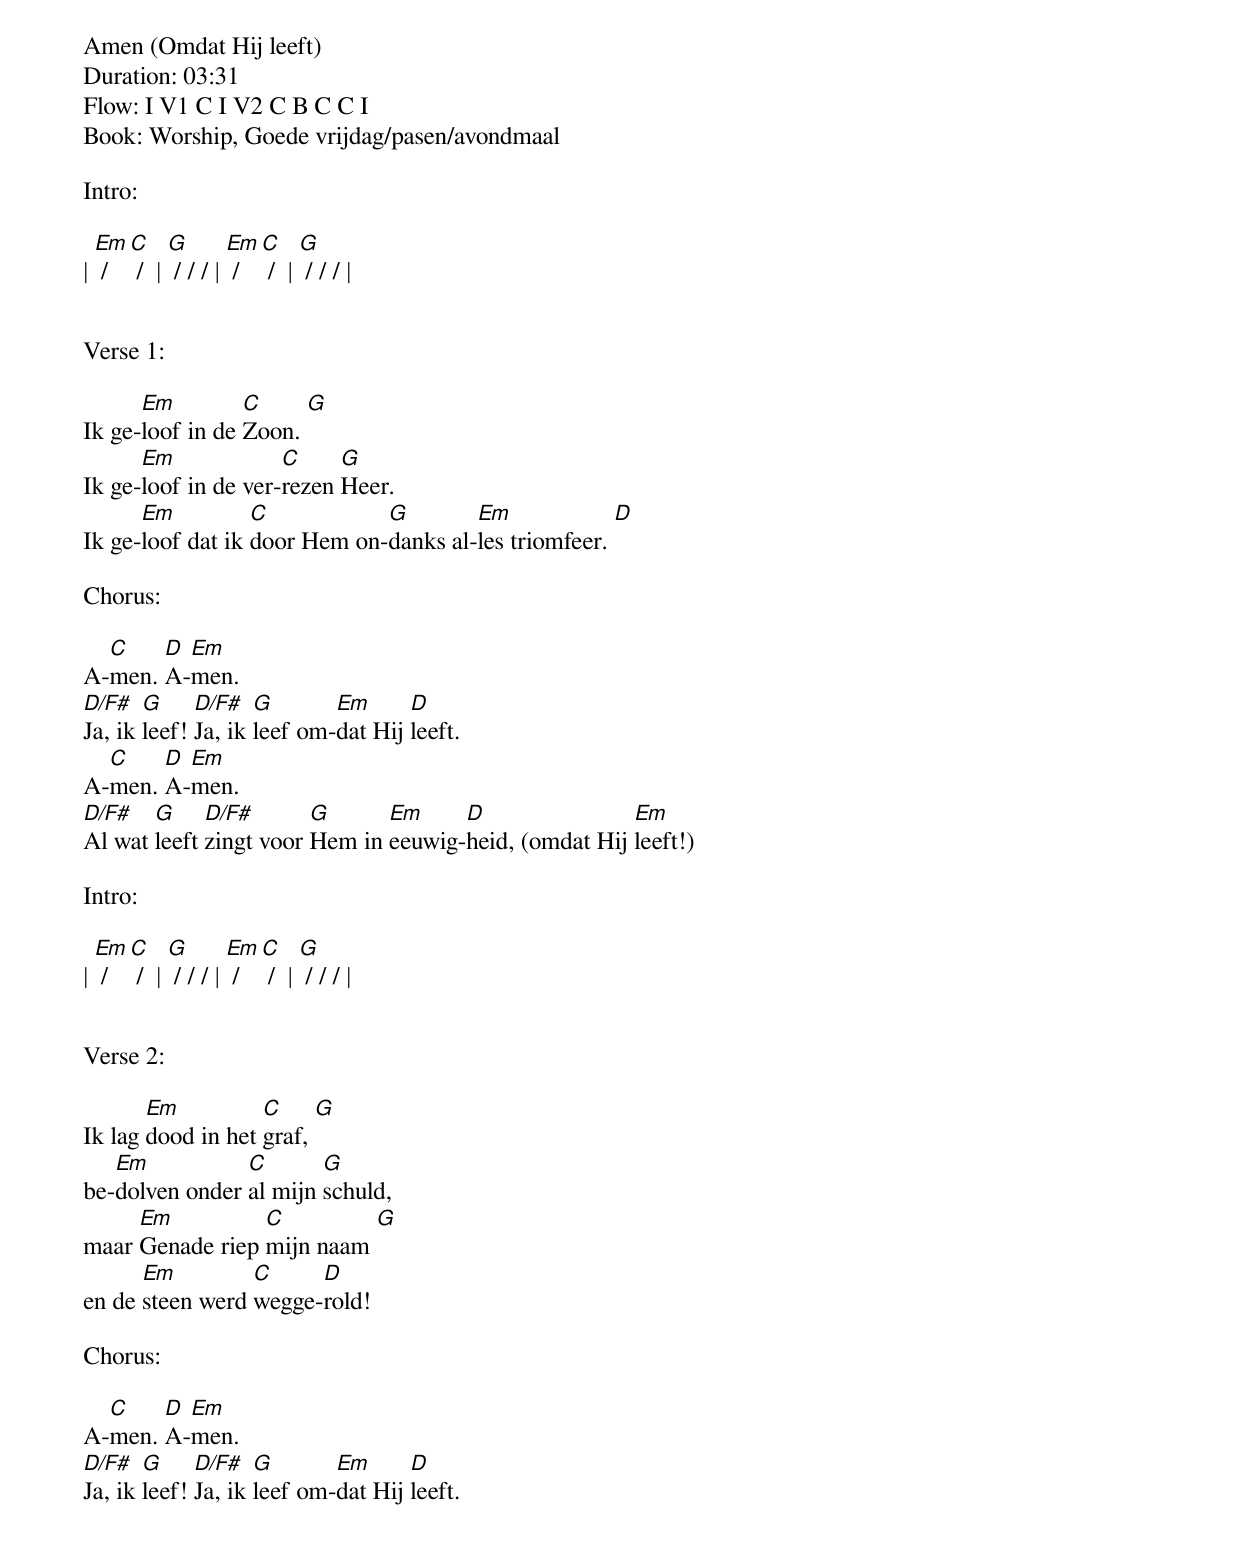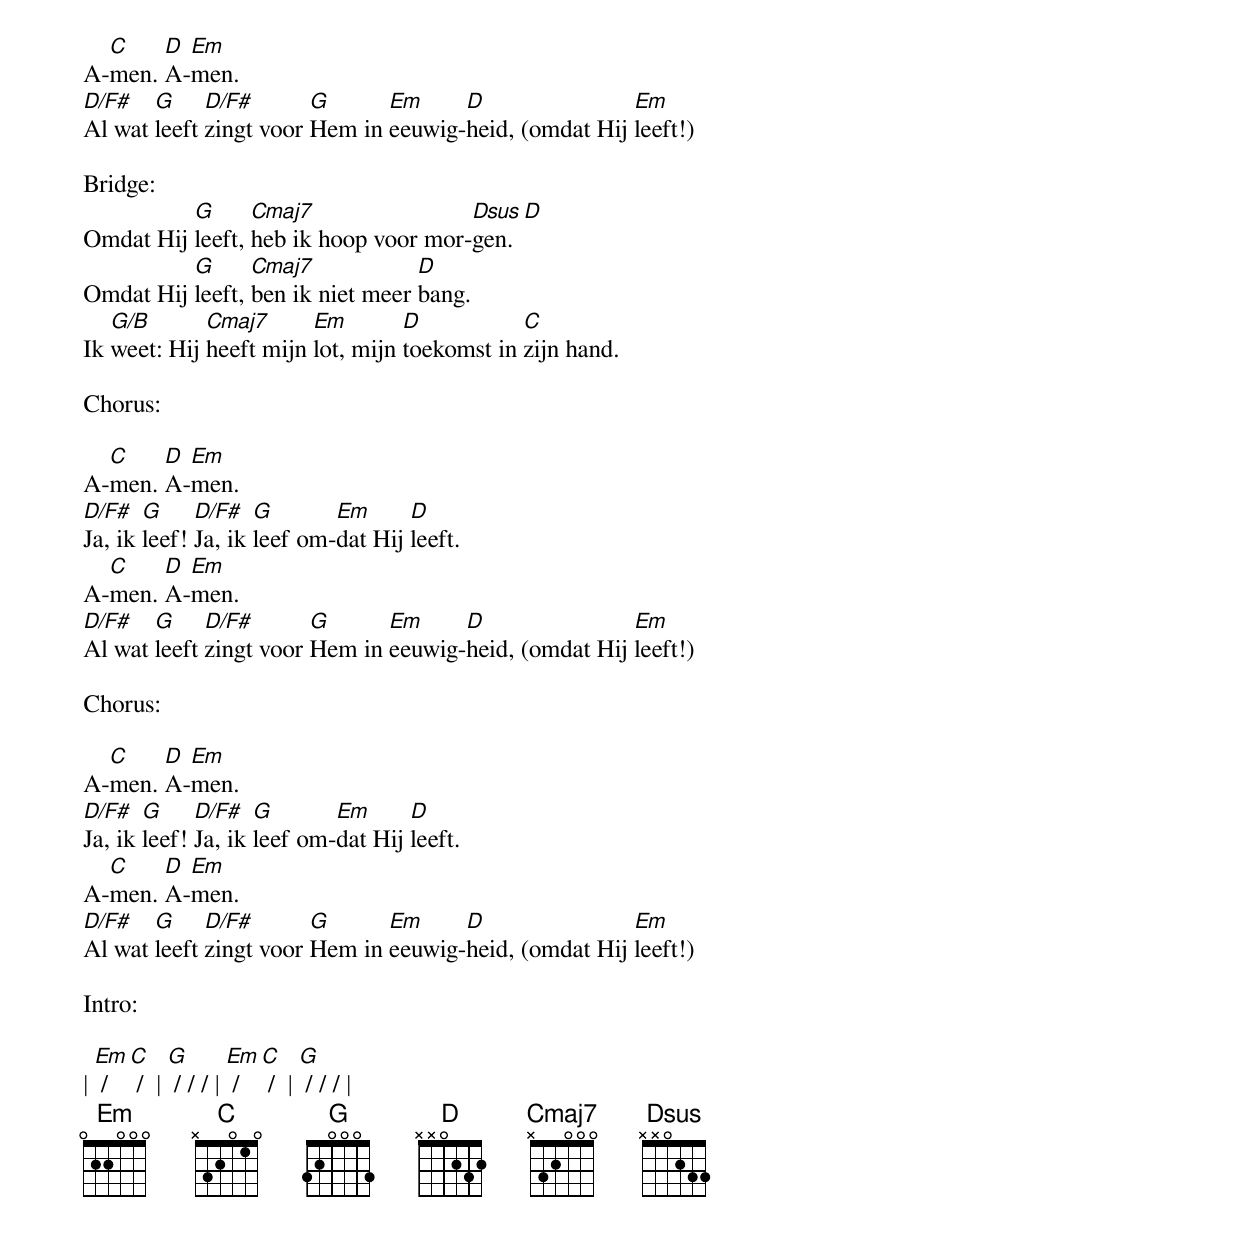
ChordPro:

Amen (Omdat Hij leeft)
Duration: 03:31
Flow: I V1 C I V2 C B C C I
Book: Worship, Goede vrijdag/pasen/avondmaal

Intro:

| [Em] / [C] /  | [G] / / / | [Em] / [C] /  | [G] / / / |


Verse 1:

Ik ge-[Em]loof in de [C]Zoon. [G]
Ik ge-[Em]loof in de ver-[C]rezen [G]Heer.
Ik ge-[Em]loof dat ik [C]door Hem on-[G]danks al-[Em]les triomfeer. [D]

Chorus:

A-[C]men. [D]A-[Em]men.
[D/F#]Ja, ik [G]leef! [D/F#]Ja, ik [G]leef om-[Em]dat Hij [D]leeft.
A-[C]men. [D]A-[Em]men.
[D/F#]Al wat [G]leeft [D/F#]zingt voor [G]Hem in [Em]eeuwig-[D]heid, (omdat Hij [Em]leeft!)

Intro:

| [Em] / [C] /  | [G] / / / | [Em] / [C] /  | [G] / / / |


Verse 2:

Ik lag [Em]dood in het [C]graf, [G]
be-[Em]dolven onder [C]al mijn [G]schuld,
maar [Em]Genade riep [C]mijn naam [G]
en de [Em]steen werd [C]wegge-[D]rold!

Chorus:

A-[C]men. [D]A-[Em]men.
[D/F#]Ja, ik [G]leef! [D/F#]Ja, ik [G]leef om-[Em]dat Hij [D]leeft.
A-[C]men. [D]A-[Em]men.
[D/F#]Al wat [G]leeft [D/F#]zingt voor [G]Hem in [Em]eeuwig-[D]heid, (omdat Hij [Em]leeft!)

Bridge:
Omdat Hij [G]leeft, [Cmaj7]heb ik hoop voor mor-[Dsus]gen. [D]
Omdat Hij [G]leeft, [Cmaj7]ben ik niet meer [D]bang.
Ik [G/B]weet: Hij [Cmaj7]heeft mijn [Em]lot, mijn [D]toekomst in [C]zijn hand.

Chorus:

A-[C]men. [D]A-[Em]men.
[D/F#]Ja, ik [G]leef! [D/F#]Ja, ik [G]leef om-[Em]dat Hij [D]leeft.
A-[C]men. [D]A-[Em]men.
[D/F#]Al wat [G]leeft [D/F#]zingt voor [G]Hem in [Em]eeuwig-[D]heid, (omdat Hij [Em]leeft!)

Chorus:

A-[C]men. [D]A-[Em]men.
[D/F#]Ja, ik [G]leef! [D/F#]Ja, ik [G]leef om-[Em]dat Hij [D]leeft.
A-[C]men. [D]A-[Em]men.
[D/F#]Al wat [G]leeft [D/F#]zingt voor [G]Hem in [Em]eeuwig-[D]heid, (omdat Hij [Em]leeft!)

Intro:

| [Em] / [C] /  | [G] / / / | [Em] / [C] /  | [G] / / / |
